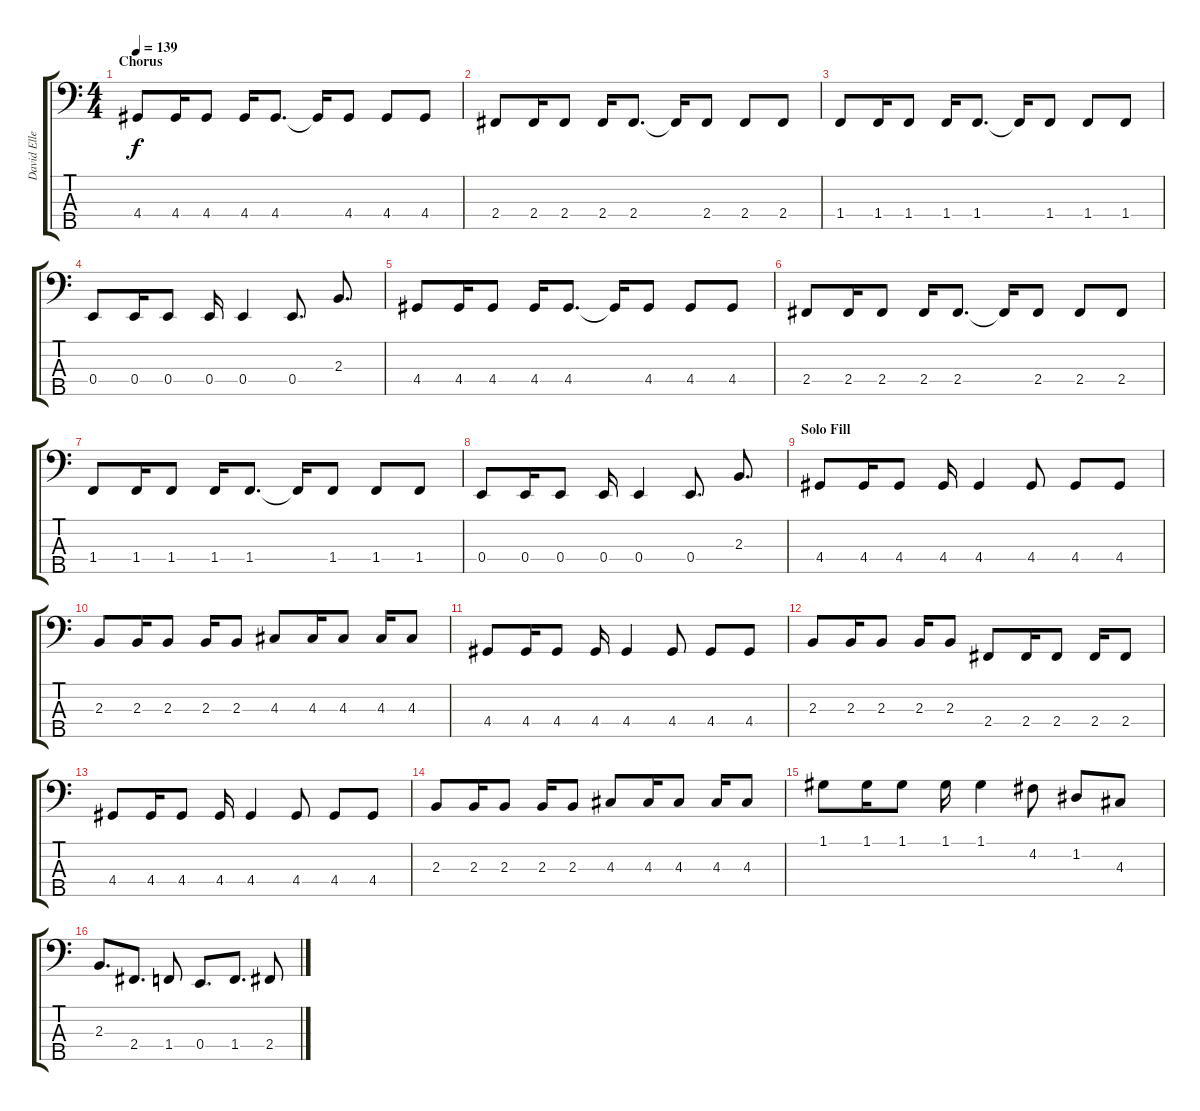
\track ("David Ellefson" "David Elle") {instrument electricbasspick}
\staff {score tabs}
\tuning (G2 D2 A1 E1 B0) {hide}
\ts (4 4)
\section ("" "Chorus")
\tempo 139
\clef f4
\ks c
4.4.8{dy f} 4.4.16 4.4.8 4.4.16 4.4.8{d} 4.4{t}.16 4.4.8 4.4.8 4.4.8 |
2.4.8 2.4.16 2.4.8 2.4.16 2.4.8{d} 2.4{t}.16 2.4.8 2.4.8 2.4.8 |
1.4.8 1.4.16 1.4.8 1.4.16 1.4.8{d} 1.4{t}.16 1.4.8 1.4.8 1.4.8 |
0.4.8 0.4.16 0.4.8 0.4.16 0.4.4 0.4.8{d} 2.3.8{d} |
4.4.8 4.4.16 4.4.8 4.4.16 4.4.8{d} 4.4{t}.16 4.4.8 4.4.8 4.4.8 |
2.4.8 2.4.16 2.4.8 2.4.16 2.4.8{d} 2.4{t}.16 2.4.8 2.4.8 2.4.8 |
1.4.8 1.4.16 1.4.8 1.4.16 1.4.8{d} 1.4{t}.16 1.4.8 1.4.8 1.4.8 |
0.4.8 0.4.16 0.4.8 0.4.16 0.4.4 0.4.8{d} 2.3.8{d} |
\section ("" "Solo Fill")
4.4.8 4.4.16 4.4.8 4.4.16 4.4.4 4.4.8 4.4.8 4.4.8 |
2.3.8 2.3.16 2.3.8 2.3.16 2.3.8 4.3.8 4.3.16 4.3.8 4.3.16 4.3.8 |
4.4.8 4.4.16 4.4.8 4.4.16 4.4.4 4.4.8 4.4.8 4.4.8 |
2.3.8 2.3.16 2.3.8 2.3.16 2.3.8 2.4.8 2.4.16 2.4.8 2.4.16 2.4.8 |
4.4.8 4.4.16 4.4.8 4.4.16 4.4.4 4.4.8 4.4.8 4.4.8 |
2.3.8 2.3.16 2.3.8 2.3.16 2.3.8 4.3.8 4.3.16 4.3.8 4.3.16 4.3.8 |
1.1.8 1.1.16 1.1.8 1.1.16 1.1.4 4.2.8 1.2.8 4.3.8 |
2.3.8{d} 2.4.8{d} 1.4.8 0.4.8{d} 1.4.8{d} 2.4.8
